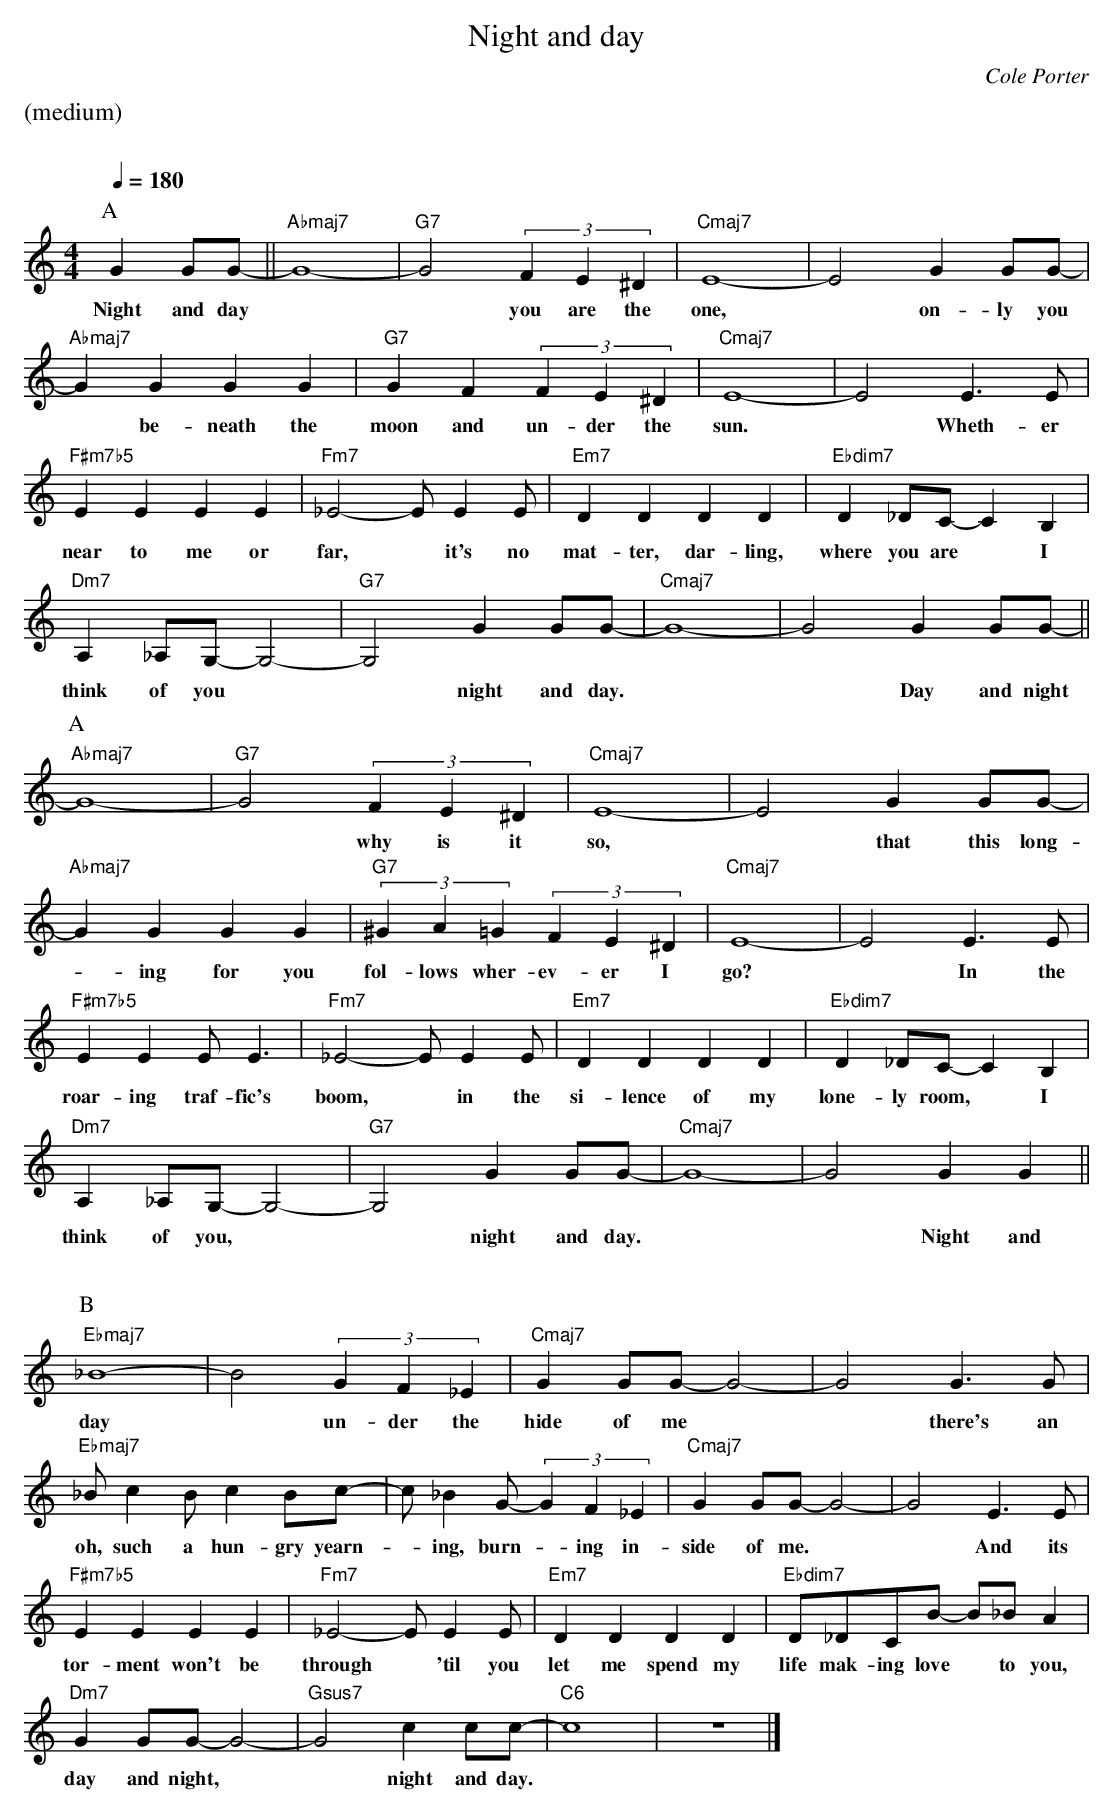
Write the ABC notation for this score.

X:1
T: Night and day
M:4/4
L:1/4
C:Cole Porter
Q:1/4=180
K:C
%%text (medium)
%%vskip 20
P: A
GG/G/-||"Abmaj7"G4-|"G7"G2 (3FE^D|"Cmaj7"E4-|E2GG/G/-|
w:Night and day* *you are the one, * on-ly you
"Abmaj7"GGGG|"G7"GF (3FE^D|"Cmaj7"E4-|E2E>E|
w:* be-neath the moon and un-der the sun. * Wheth-er
"F#m7b5"EEEE|"Fm7"_E2- E/EE/|"Em7"DDDD|"Ebdim7"D_D/C/- CB,|
w:near to me or far, * it's no mat-ter, dar-ling, where you are * I
"Dm7"A,_A,/G,/-G,2-|"G7"G,2 GG/G/-|"Cmaj7"G4-|G2 GG/G/-||
w:think of you ** night and day. ** Day and night
P: A
"Abmaj7"G4-|"G7"G2 (3FE^D|"Cmaj7"E4-|E2GG/G/-|
w:** why is it so, * that this long-
"Abmaj7"GGGG|"G7"(3^GA=G (3FE^D|"Cmaj7"E4-|E2E>E|
w:* ing for you fol-lows wher-ev-er I go? * In the
"F#m7b5"EEE<E|"Fm7"_E2- E/EE/|"Em7"DDDD|"Ebdim7"D_D/C/- CB,|
w:roar-ing traf-fic's boom, * in the si-lence of my lone-ly room, * I
"Dm7"A,_A,/G,/- G,2-|"G7"G,2 GG/G/-|"Cmaj7"G4-|G2GG||
w:think of you, ** night and day. ** Night and
%%newpage
P: B
"Ebmaj7"_B4-|B2 (3GF_E|"Cmaj7"GG/G/-G2-|G2G>G|
w:day * un-der the hide of me ** there's an
"Ebmaj7"_B/cB/ cB/c/-|c/_BG/- (3GF_E|"Cmaj7"GG/G/- G2-|G2 E>E|
w:oh, such a hun-gry yearn- * ing, burn-*ing in-side of me. ** And its
"F#m7b5"EEEE|"Fm7"_E2- E/EE/|"Em7"DDDD|"Ebdim7"D/_D/C/B/- B/_B/A|
w:tor-ment won't be through * 'til you let me spend my life mak-ing love * to you,
"Dm7"GG/G/-G2-|"Gsus7"G2 cc/c/-|"C6"c4|z4|]
w:day and night, ** night and day.*
